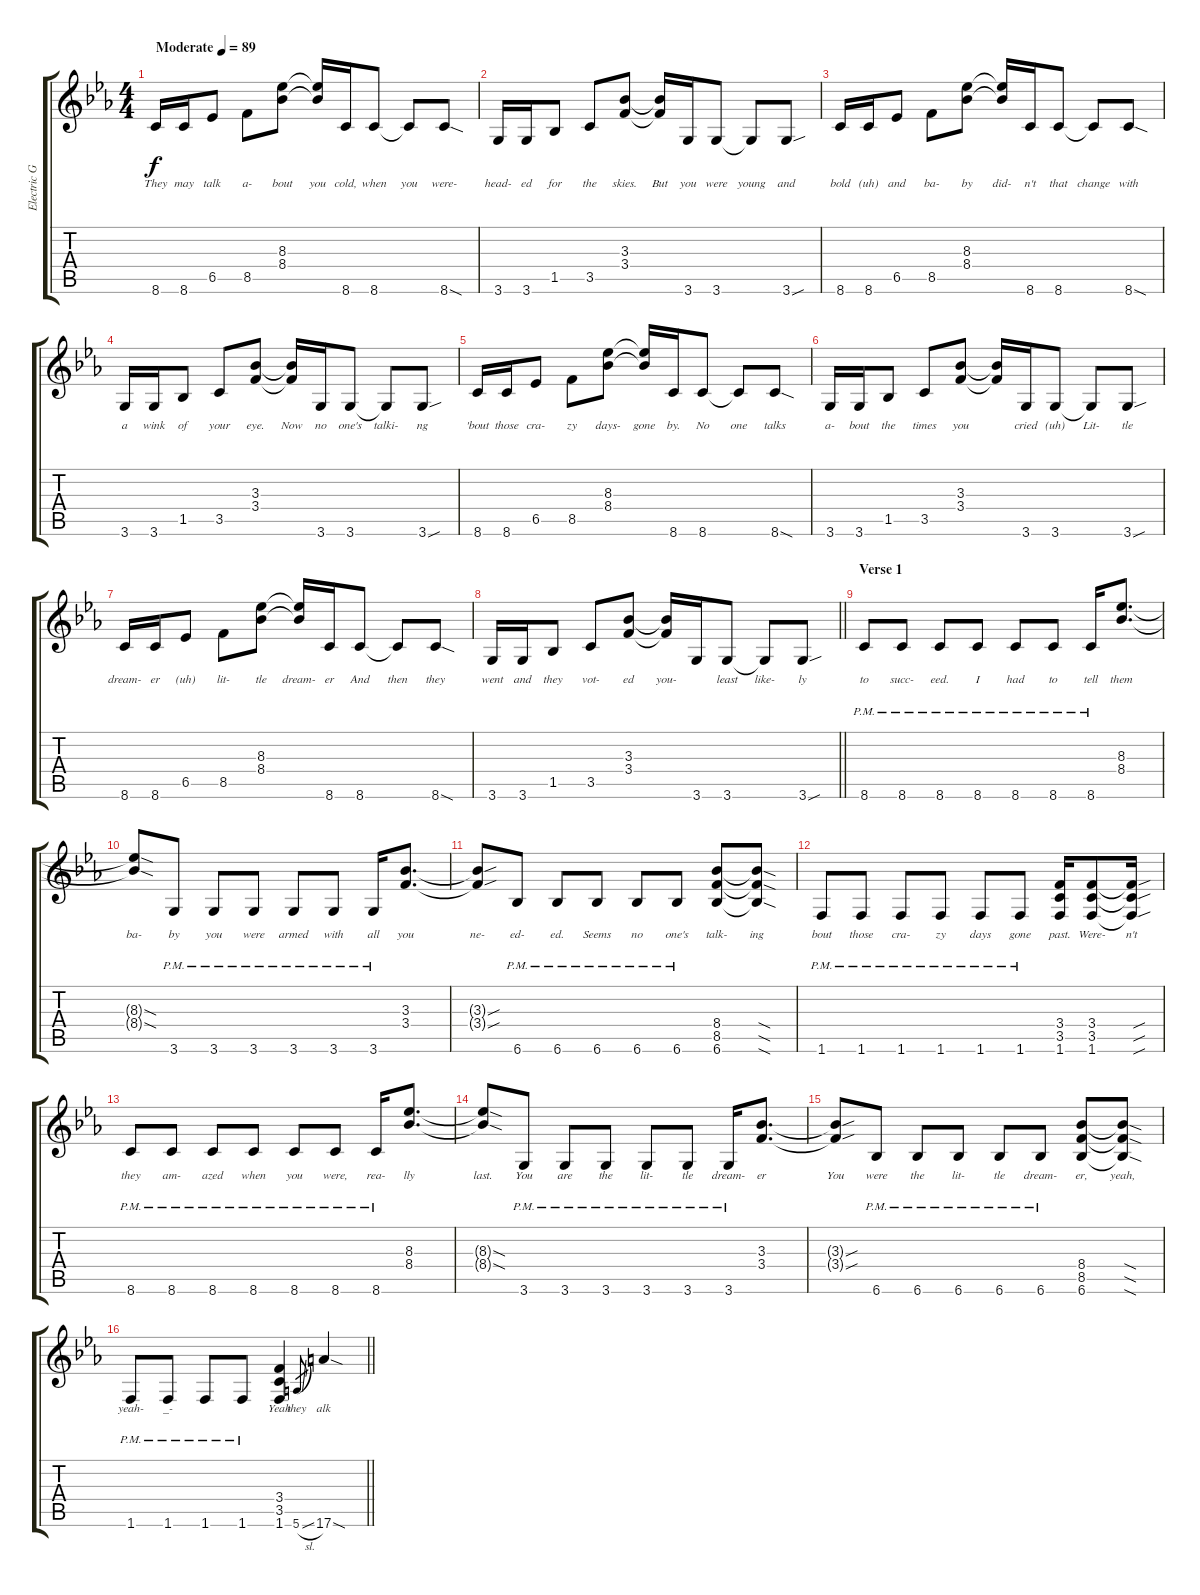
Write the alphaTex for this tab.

\track ("Electric Guitar" "Electric G") {instrument distortionguitar}
\staff {score tabs}
\tuning (E4 B3 G3 D3 A2 E2) {hide}
\ts (4 4)
\tempo (89 "Moderate")
\clef g2
\ks eb
8.6.16{lyrics (0 "They") lyrics (1 "") lyrics (2 "") lyrics (3 "") lyrics (4 "") dy f instrument distortionguitar} 8.6.16{lyrics (0 "may") lyrics (1 "") lyrics (2 "") lyrics (3 "") lyrics (4 "")} 6.5.8{lyrics (0 "talk") lyrics (1 "") lyrics (2 "") lyrics (3 "") lyrics (4 "")} 8.5.8{lyrics (0 "a-") lyrics (1 "") lyrics (2 "") lyrics (3 "") lyrics (4 "")} (8.3 8.4).8{lyrics (0 "bout") lyrics (1 "") lyrics (2 "") lyrics (3 "") lyrics (4 "")} (8.3{t} 8.4{t}).16{lyrics (0 "you") lyrics (1 "") lyrics (2 "") lyrics (3 "") lyrics (4 "")} 8.6.16{lyrics (0 "cold,") lyrics (1 "") lyrics (2 "") lyrics (3 "") lyrics (4 "")} 8.6.8{lyrics (0 "when") lyrics (1 "") lyrics (2 "") lyrics (3 "") lyrics (4 "")} 8.6{t}.8{lyrics (0 "you") lyrics (1 "") lyrics (2 "") lyrics (3 "") lyrics (4 "")} 8.6{sod}.8{lyrics (0 "were-") lyrics (1 "") lyrics (2 "") lyrics (3 "") lyrics (4 "")} |
3.6.16{lyrics (0 "head-") lyrics (1 "") lyrics (2 "") lyrics (3 "") lyrics (4 "")} 3.6.16{lyrics (0 "ed") lyrics (1 "") lyrics (2 "") lyrics (3 "") lyrics (4 "")} 1.5.8{lyrics (0 "for") lyrics (1 "") lyrics (2 "") lyrics (3 "") lyrics (4 "")} 3.5.8{lyrics (0 "the") lyrics (1 "") lyrics (2 "") lyrics (3 "") lyrics (4 "")} (3.3 3.4).8{lyrics (0 "skies.") lyrics (1 "") lyrics (2 "") lyrics (3 "") lyrics (4 "")} (3.3{t} 3.4{t}).16{lyrics (0 "But") lyrics (1 "") lyrics (2 "") lyrics (3 "") lyrics (4 "")} 3.6.16{lyrics (0 "you") lyrics (1 "") lyrics (2 "") lyrics (3 "") lyrics (4 "")} 3.6.8{lyrics (0 "were") lyrics (1 "") lyrics (2 "") lyrics (3 "") lyrics (4 "")} 3.6{t}.8{lyrics (0 "young") lyrics (1 "") lyrics (2 "") lyrics (3 "") lyrics (4 "")} 3.6{sou}.8{lyrics (0 "and") lyrics (1 "") lyrics (2 "") lyrics (3 "") lyrics (4 "")} |
8.6.16{lyrics (0 "bold") lyrics (1 "") lyrics (2 "") lyrics (3 "") lyrics (4 "")} 8.6.16{lyrics (0 "(uh)") lyrics (1 "") lyrics (2 "") lyrics (3 "") lyrics (4 "")} 6.5.8{lyrics (0 "and") lyrics (1 "") lyrics (2 "") lyrics (3 "") lyrics (4 "")} 8.5.8{lyrics (0 "ba-") lyrics (1 "") lyrics (2 "") lyrics (3 "") lyrics (4 "")} (8.3 8.4).8{lyrics (0 "by") lyrics (1 "") lyrics (2 "") lyrics (3 "") lyrics (4 "")} (8.3{t} 8.4{t}).16{lyrics (0 "did-") lyrics (1 "") lyrics (2 "") lyrics (3 "") lyrics (4 "")} 8.6.16{lyrics (0 "n't") lyrics (1 "") lyrics (2 "") lyrics (3 "") lyrics (4 "")} 8.6.8{lyrics (0 "that") lyrics (1 "") lyrics (2 "") lyrics (3 "") lyrics (4 "")} 8.6{t}.8{lyrics (0 "change") lyrics (1 "") lyrics (2 "") lyrics (3 "") lyrics (4 "")} 8.6{sod}.8{lyrics (0 "with") lyrics (1 "") lyrics (2 "") lyrics (3 "") lyrics (4 "")} |
3.6.16{lyrics (0 "a") lyrics (1 "") lyrics (2 "") lyrics (3 "") lyrics (4 "")} 3.6.16{lyrics (0 "wink") lyrics (1 "") lyrics (2 "") lyrics (3 "") lyrics (4 "")} 1.5.8{lyrics (0 "of") lyrics (1 "") lyrics (2 "") lyrics (3 "") lyrics (4 "")} 3.5.8{lyrics (0 "your") lyrics (1 "") lyrics (2 "") lyrics (3 "") lyrics (4 "")} (3.3 3.4).8{lyrics (0 "eye.") lyrics (1 "") lyrics (2 "") lyrics (3 "") lyrics (4 "")} (3.3{t} 3.4{t}).16{lyrics (0 "Now") lyrics (1 "") lyrics (2 "") lyrics (3 "") lyrics (4 "")} 3.6.16{lyrics (0 "no") lyrics (1 "") lyrics (2 "") lyrics (3 "") lyrics (4 "")} 3.6.8{lyrics (0 "one's") lyrics (1 "") lyrics (2 "") lyrics (3 "") lyrics (4 "")} 3.6{t}.8{lyrics (0 "talki-") lyrics (1 "") lyrics (2 "") lyrics (3 "") lyrics (4 "")} 3.6{sou}.8{lyrics (0 "ng") lyrics (1 "") lyrics (2 "") lyrics (3 "") lyrics (4 "")} |
8.6.16{lyrics (0 "'bout") lyrics (1 "") lyrics (2 "") lyrics (3 "") lyrics (4 "")} 8.6.16{lyrics (0 "those") lyrics (1 "") lyrics (2 "") lyrics (3 "") lyrics (4 "")} 6.5.8{lyrics (0 "cra-") lyrics (1 "") lyrics (2 "") lyrics (3 "") lyrics (4 "")} 8.5.8{lyrics (0 "zy") lyrics (1 "") lyrics (2 "") lyrics (3 "") lyrics (4 "")} (8.3 8.4).8{lyrics (0 "days-") lyrics (1 "") lyrics (2 "") lyrics (3 "") lyrics (4 "")} (8.3{t} 8.4{t}).16{lyrics (0 "gone") lyrics (1 "") lyrics (2 "") lyrics (3 "") lyrics (4 "")} 8.6.16{lyrics (0 "by.") lyrics (1 "") lyrics (2 "") lyrics (3 "") lyrics (4 "")} 8.6.8{lyrics (0 "No") lyrics (1 "") lyrics (2 "") lyrics (3 "") lyrics (4 "")} 8.6{t}.8{lyrics (0 "one") lyrics (1 "") lyrics (2 "") lyrics (3 "") lyrics (4 "")} 8.6{sod}.8{lyrics (0 "talks") lyrics (1 "") lyrics (2 "") lyrics (3 "") lyrics (4 "")} |
3.6.16{lyrics (0 "a-") lyrics (1 "") lyrics (2 "") lyrics (3 "") lyrics (4 "")} 3.6.16{lyrics (0 "bout") lyrics (1 "") lyrics (2 "") lyrics (3 "") lyrics (4 "")} 1.5.8{lyrics (0 "the") lyrics (1 "") lyrics (2 "") lyrics (3 "") lyrics (4 "")} 3.5.8{lyrics (0 "times") lyrics (1 "") lyrics (2 "") lyrics (3 "") lyrics (4 "")} (3.3 3.4).8{lyrics (0 "you") lyrics (1 "") lyrics (2 "") lyrics (3 "") lyrics (4 "")} (3.3{t} 3.4{t}).16{lyrics (0 "") lyrics (1 "") lyrics (2 "") lyrics (3 "") lyrics (4 "")} 3.6.16{lyrics (0 "cried") lyrics (1 "") lyrics (2 "") lyrics (3 "") lyrics (4 "")} 3.6.8{lyrics (0 "(uh)") lyrics (1 "") lyrics (2 "") lyrics (3 "") lyrics (4 "")} 3.6{t}.8{lyrics (0 "Lit-") lyrics (1 "") lyrics (2 "") lyrics (3 "") lyrics (4 "")} 3.6{sou}.8{lyrics (0 "tle") lyrics (1 "") lyrics (2 "") lyrics (3 "") lyrics (4 "")} |
8.6.16{lyrics (0 "dream-") lyrics (1 "") lyrics (2 "") lyrics (3 "") lyrics (4 "")} 8.6.16{lyrics (0 "er") lyrics (1 "") lyrics (2 "") lyrics (3 "") lyrics (4 "")} 6.5.8{lyrics (0 "(uh)") lyrics (1 "") lyrics (2 "") lyrics (3 "") lyrics (4 "")} 8.5.8{lyrics (0 "lit-") lyrics (1 "") lyrics (2 "") lyrics (3 "") lyrics (4 "")} (8.3 8.4).8{lyrics (0 "tle") lyrics (1 "") lyrics (2 "") lyrics (3 "") lyrics (4 "")} (8.3{t} 8.4{t}).16{lyrics (0 "dream-") lyrics (1 "") lyrics (2 "") lyrics (3 "") lyrics (4 "")} 8.6.16{lyrics (0 "er") lyrics (1 "") lyrics (2 "") lyrics (3 "") lyrics (4 "")} 8.6.8{lyrics (0 "And") lyrics (1 "") lyrics (2 "") lyrics (3 "") lyrics (4 "")} 8.6{t}.8{lyrics (0 "then") lyrics (1 "") lyrics (2 "") lyrics (3 "") lyrics (4 "")} 8.6{sod}.8{lyrics (0 "they") lyrics (1 "") lyrics (2 "") lyrics (3 "") lyrics (4 "")} |
\barLineRight lightlight
3.6.16{lyrics (0 "went") lyrics (1 "") lyrics (2 "") lyrics (3 "") lyrics (4 "")} 3.6.16{lyrics (0 "and") lyrics (1 "") lyrics (2 "") lyrics (3 "") lyrics (4 "")} 1.5.8{lyrics (0 "they") lyrics (1 "") lyrics (2 "") lyrics (3 "") lyrics (4 "")} 3.5.8{lyrics (0 "vot-") lyrics (1 "") lyrics (2 "") lyrics (3 "") lyrics (4 "")} (3.3 3.4).8{lyrics (0 "ed") lyrics (1 "") lyrics (2 "") lyrics (3 "") lyrics (4 "")} (3.3{t} 3.4{t}).16{lyrics (0 "you-") lyrics (1 "") lyrics (2 "") lyrics (3 "") lyrics (4 "")} 3.6.16{lyrics (0 "") lyrics (1 "") lyrics (2 "") lyrics (3 "") lyrics (4 "")} 3.6.8{lyrics (0 "least") lyrics (1 "") lyrics (2 "") lyrics (3 "") lyrics (4 "")} 3.6{t}.8{lyrics (0 "like-") lyrics (1 "") lyrics (2 "") lyrics (3 "") lyrics (4 "")} 3.6{sou}.8{lyrics (0 "ly") lyrics (1 "") lyrics (2 "") lyrics (3 "") lyrics (4 "")} |
\section ("" "Verse 1")
8.6{pm}.8{lyrics (0 "to") lyrics (1 "") lyrics (2 "") lyrics (3 "") lyrics (4 "")} 8.6{pm}.8{lyrics (0 "succ-") lyrics (1 "") lyrics (2 "") lyrics (3 "") lyrics (4 "")} 8.6{pm}.8{lyrics (0 "eed.") lyrics (1 "") lyrics (2 "") lyrics (3 "") lyrics (4 "")} 8.6{pm}.8{lyrics (0 "I") lyrics (1 "") lyrics (2 "") lyrics (3 "") lyrics (4 "")} 8.6{pm}.8{lyrics (0 "had") lyrics (1 "") lyrics (2 "") lyrics (3 "") lyrics (4 "")} 8.6{pm}.8{lyrics (0 "to") lyrics (1 "") lyrics (2 "") lyrics (3 "") lyrics (4 "")} 8.6{pm}.16{lyrics (0 "tell") lyrics (1 "") lyrics (2 "") lyrics (3 "") lyrics (4 "")} (8.3 8.4).8{d lyrics (0 "them") lyrics (1 "") lyrics (2 "") lyrics (3 "") lyrics (4 "")} |
(8.3{sod t} 8.4{sod t}).8{lyrics (0 "ba-") lyrics (1 "") lyrics (2 "") lyrics (3 "") lyrics (4 "")} 3.6{pm}.8{lyrics (0 "by") lyrics (1 "") lyrics (2 "") lyrics (3 "") lyrics (4 "")} 3.6{pm}.8{lyrics (0 "you") lyrics (1 "") lyrics (2 "") lyrics (3 "") lyrics (4 "")} 3.6{pm}.8{lyrics (0 "were") lyrics (1 "") lyrics (2 "") lyrics (3 "") lyrics (4 "")} 3.6{pm}.8{lyrics (0 "armed") lyrics (1 "") lyrics (2 "") lyrics (3 "") lyrics (4 "")} 3.6{pm}.8{lyrics (0 "with") lyrics (1 "") lyrics (2 "") lyrics (3 "") lyrics (4 "")} 3.6{pm}.16{lyrics (0 "all") lyrics (1 "") lyrics (2 "") lyrics (3 "") lyrics (4 "")} (3.3 3.4).8{d lyrics (0 "you") lyrics (1 "") lyrics (2 "") lyrics (3 "") lyrics (4 "")} |
(3.3{sou t} 3.4{sou t}).8{lyrics (0 "ne-") lyrics (1 "") lyrics (2 "") lyrics (3 "") lyrics (4 "")} 6.6{pm}.8{lyrics (0 "ed-") lyrics (1 "") lyrics (2 "") lyrics (3 "") lyrics (4 "")} 6.6{pm}.8{lyrics (0 "ed.") lyrics (1 "") lyrics (2 "") lyrics (3 "") lyrics (4 "")} 6.6{pm}.8{lyrics (0 "Seems") lyrics (1 "") lyrics (2 "") lyrics (3 "") lyrics (4 "")} 6.6{pm}.8{lyrics (0 "no") lyrics (1 "") lyrics (2 "") lyrics (3 "") lyrics (4 "")} 6.6{pm}.8{lyrics (0 "one's") lyrics (1 "") lyrics (2 "") lyrics (3 "") lyrics (4 "")} (8.4 8.5 6.6).8{lyrics (0 "talk-") lyrics (1 "") lyrics (2 "") lyrics (3 "") lyrics (4 "")} (8.4{sod t} 8.5{sod t} 6.6{sod t}).8{lyrics (0 "ing") lyrics (1 "") lyrics (2 "") lyrics (3 "") lyrics (4 "")} |
1.6{pm}.8{lyrics (0 "bout") lyrics (1 "") lyrics (2 "") lyrics (3 "") lyrics (4 "")} 1.6{pm}.8{lyrics (0 "those") lyrics (1 "") lyrics (2 "") lyrics (3 "") lyrics (4 "")} 1.6{pm}.8{lyrics (0 "cra-") lyrics (1 "") lyrics (2 "") lyrics (3 "") lyrics (4 "")} 1.6{pm}.8{lyrics (0 "zy") lyrics (1 "") lyrics (2 "") lyrics (3 "") lyrics (4 "")} 1.6{pm}.8{lyrics (0 "days") lyrics (1 "") lyrics (2 "") lyrics (3 "") lyrics (4 "")} 1.6{pm}.8{lyrics (0 "gone") lyrics (1 "") lyrics (2 "") lyrics (3 "") lyrics (4 "")} (3.4 3.5 1.6).16{lyrics (0 "past.") lyrics (1 "") lyrics (2 "") lyrics (3 "") lyrics (4 "")} (3.4 3.5 1.6).8{lyrics (0 "Were-") lyrics (1 "") lyrics (2 "") lyrics (3 "") lyrics (4 "")} (3.4{sou t} 3.5{sou t} 1.6{sou t}).16{lyrics (0 "n't") lyrics (1 "") lyrics (2 "") lyrics (3 "") lyrics (4 "")} |
8.6{pm}.8{lyrics (0 "they") lyrics (1 "") lyrics (2 "") lyrics (3 "") lyrics (4 "")} 8.6{pm}.8{lyrics (0 "am-") lyrics (1 "") lyrics (2 "") lyrics (3 "") lyrics (4 "")} 8.6{pm}.8{lyrics (0 "azed") lyrics (1 "") lyrics (2 "") lyrics (3 "") lyrics (4 "")} 8.6{pm}.8{lyrics (0 "when") lyrics (1 "") lyrics (2 "") lyrics (3 "") lyrics (4 "")} 8.6{pm}.8{lyrics (0 "you") lyrics (1 "") lyrics (2 "") lyrics (3 "") lyrics (4 "")} 8.6{pm}.8{lyrics (0 "were,") lyrics (1 "") lyrics (2 "") lyrics (3 "") lyrics (4 "")} 8.6{pm}.16{lyrics (0 "rea-") lyrics (1 "") lyrics (2 "") lyrics (3 "") lyrics (4 "")} (8.3 8.4).8{d lyrics (0 "lly") lyrics (1 "") lyrics (2 "") lyrics (3 "") lyrics (4 "")} |
(8.3{sod t} 8.4{sod t}).8{lyrics (0 "last.") lyrics (1 "") lyrics (2 "") lyrics (3 "") lyrics (4 "")} 3.6{pm}.8{lyrics (0 "You") lyrics (1 "") lyrics (2 "") lyrics (3 "") lyrics (4 "")} 3.6{pm}.8{lyrics (0 "are") lyrics (1 "") lyrics (2 "") lyrics (3 "") lyrics (4 "")} 3.6{pm}.8{lyrics (0 "the") lyrics (1 "") lyrics (2 "") lyrics (3 "") lyrics (4 "")} 3.6{pm}.8{lyrics (0 "lit-") lyrics (1 "") lyrics (2 "") lyrics (3 "") lyrics (4 "")} 3.6{pm}.8{lyrics (0 "tle") lyrics (1 "") lyrics (2 "") lyrics (3 "") lyrics (4 "")} 3.6{pm}.16{lyrics (0 "dream-") lyrics (1 "") lyrics (2 "") lyrics (3 "") lyrics (4 "")} (3.3 3.4).8{d lyrics (0 "er") lyrics (1 "") lyrics (2 "") lyrics (3 "") lyrics (4 "")} |
(3.3{sou t} 3.4{sou t}).8{lyrics (0 "You") lyrics (1 "") lyrics (2 "") lyrics (3 "") lyrics (4 "")} 6.6{pm}.8{lyrics (0 "were") lyrics (1 "") lyrics (2 "") lyrics (3 "") lyrics (4 "")} 6.6{pm}.8{lyrics (0 "the") lyrics (1 "") lyrics (2 "") lyrics (3 "") lyrics (4 "")} 6.6{pm}.8{lyrics (0 "lit-") lyrics (1 "") lyrics (2 "") lyrics (3 "") lyrics (4 "")} 6.6{pm}.8{lyrics (0 "tle") lyrics (1 "") lyrics (2 "") lyrics (3 "") lyrics (4 "")} 6.6{pm}.8{lyrics (0 "dream-") lyrics (1 "") lyrics (2 "") lyrics (3 "") lyrics (4 "")} (8.4 8.5 6.6).8{lyrics (0 "er,") lyrics (1 "") lyrics (2 "") lyrics (3 "") lyrics (4 "")} (8.4{sod t} 8.5{sod t} 6.6{sod t}).8{lyrics (0 "yeah,") lyrics (1 "") lyrics (2 "") lyrics (3 "") lyrics (4 "")} |
\barLineRight lightlight
1.6{pm}.8{lyrics (0 "yeah-") lyrics (1 "") lyrics (2 "") lyrics (3 "") lyrics (4 "")} 1.6{pm}.8{lyrics (0 "_-") lyrics (1 "") lyrics (2 "") lyrics (3 "") lyrics (4 "")} 1.6{pm}.8{lyrics (0 "") lyrics (1 "") lyrics (2 "") lyrics (3 "") lyrics (4 "")} 1.6{pm}.8{lyrics (0 "") lyrics (1 "") lyrics (2 "") lyrics (3 "") lyrics (4 "")} (3.4 3.5 1.6).4{lyrics (0 "Yeah") lyrics (1 "") lyrics (2 "") lyrics (3 "") lyrics (4 "")} 5.6{sl}.8{lyrics (0 "they") lyrics (1 "") lyrics (2 "") lyrics (3 "") lyrics (4 "") gr} 17.6{sod}.4{lyrics (0 "alk") lyrics (1 "") lyrics (2 "") lyrics (3 "") lyrics (4 "")}
